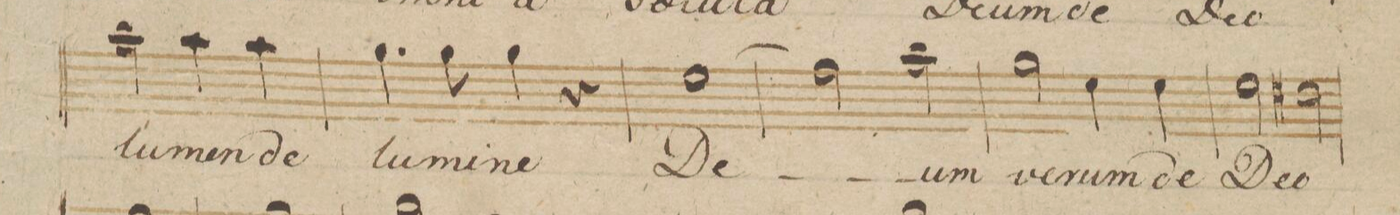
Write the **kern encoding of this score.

**kern	**text	**dynam
*I"Tenore.	*	*
*clefC4	*	*
*k[b-]	*	*
*met(c|)	*	*
*M2/2	*	*
2g\	lu-	.
4g\	-men	.
4g\	de	.
=35	=35	=35
4.f\	lu-	.
8f\	-mi-	.
4f\	-ne	.
4r	.	.
=36	=36	=36
(1d	De-	.
=37	=37	=37
2e\)	.	.
2g\	-um	.
=38	=38	=38
2f\	ve-	.
4d\	-rum	.
4d\	de	.
=39	=39	=39
2d\	De-	.
2c#X\	-o	.
=40	=40	=40
*-	*-	*-
